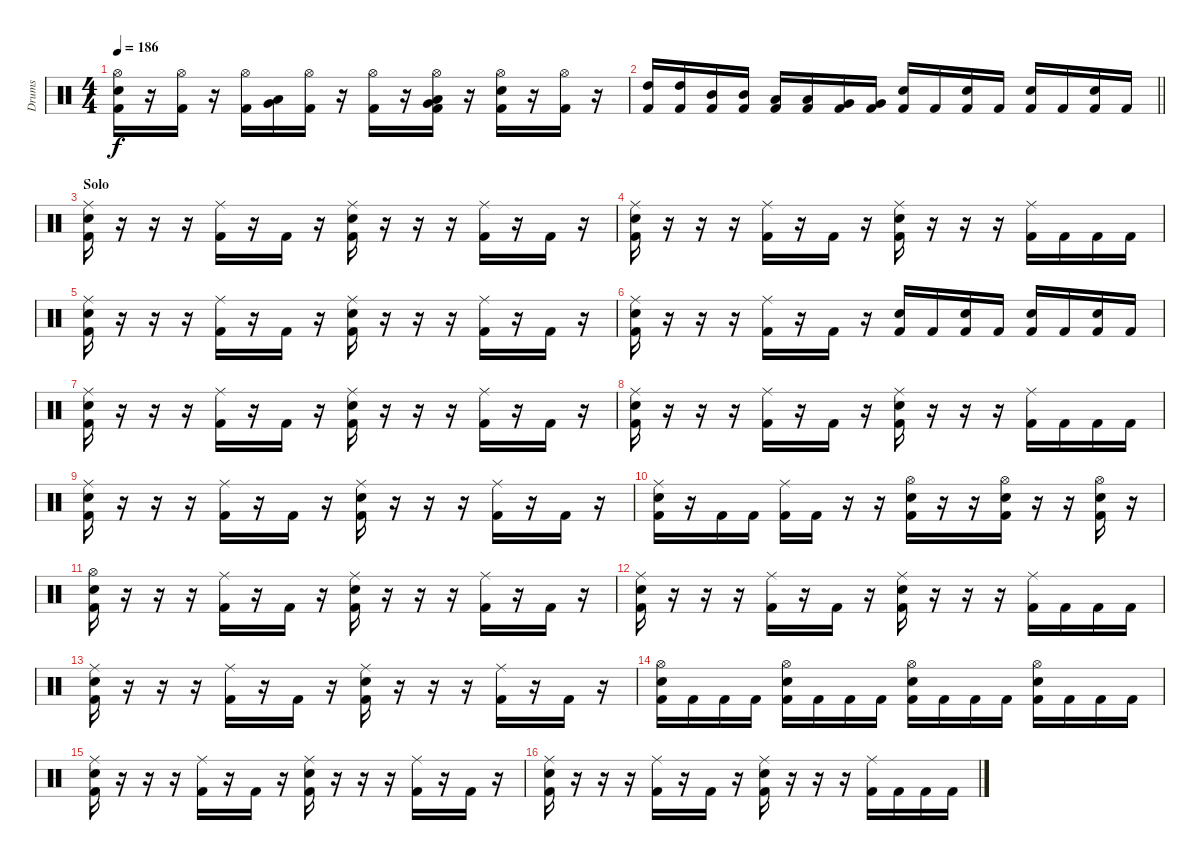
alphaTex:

\track ("Drums" "Drums") {instrument percussion}
\staff {score}
\articulation defaults
\ts (4 4)
\tempo 186
\clef neutral
\ks c
("Hi-Hat (open)" "Snare (hit) 2" "Kick (hit) 2").16{dy f} r.16 ("Hi-Hat (open)" "Kick (hit) 2").16 r.16 ("Hi-Hat (open)" "Kick (hit) 2").16 ("Low Floor Tom (hit)" "Very Low Tom (hit)").16 ("Hi-Hat (open)" "Kick (hit) 2").16 r.16 ("Hi-Hat (open)" "Kick (hit) 2").16 r.16 ("Hi-Hat (open)" "Low Floor Tom (hit)" "Very Low Tom (hit)" "Kick (hit) 2").16 r.16 ("Hi-Hat (open)" "Snare (hit) 2" "Kick (hit) 2").16 r.16 ("Hi-Hat (open)" "Kick (hit) 2").16 r.16 |
\barLineRight lightlight
("High Tom (hit)" "Kick (hit) 2").16 ("High Tom (hit)" "Kick (hit) 2").16 ("Mid Tom (hit)" "Kick (hit) 2").16 ("Mid Tom (hit)" "Kick (hit) 2").16 ("Low Tom (hit)" "Kick (hit) 2").16 ("Low Tom (hit)" "Kick (hit) 2").16 ("Very Low Tom (hit)" "Kick (hit) 2").16 ("Very Low Tom (hit)" "Kick (hit) 2").16 ("Snare (hit) 2" "Kick (hit) 2").16 "Kick (hit) 2".16 ("Snare (hit) 2" "Kick (hit) 2").16 "Kick (hit) 2".16 ("Snare (hit) 2" "Kick (hit) 2").16 "Kick (hit) 2".16 ("Snare (hit) 2" "Kick (hit) 2").16 "Kick (hit) 2".16 |
\section ("" "Solo")
("Ride (middle)" "Snare (hit) 2" "Kick (hit) 2").16 r.16 r.16 r.16 ("Ride (middle)" "Kick (hit) 2").16 r.16 "Kick (hit) 2".16 r.16 ("Ride (middle)" "Snare (hit) 2" "Kick (hit) 2").16 r.16 r.16 r.16 ("Ride (middle)" "Kick (hit) 2").16 r.16 "Kick (hit) 2".16 r.16 |
("Ride (middle)" "Snare (hit) 2" "Kick (hit) 2").16 r.16 r.16 r.16 ("Ride (middle)" "Kick (hit) 2").16 r.16 "Kick (hit) 2".16 r.16 ("Ride (middle)" "Snare (hit) 2" "Kick (hit) 2").16 r.16 r.16 r.16 ("Ride (middle)" "Kick (hit) 2").16 "Kick (hit) 2".16 "Kick (hit) 2".16 "Kick (hit) 2".16 |
("Ride (middle)" "Snare (hit) 2" "Kick (hit) 2").16 r.16 r.16 r.16 ("Ride (middle)" "Kick (hit) 2").16 r.16 "Kick (hit) 2".16 r.16 ("Ride (middle)" "Snare (hit) 2" "Kick (hit) 2").16 r.16 r.16 r.16 ("Ride (middle)" "Kick (hit) 2").16 r.16 "Kick (hit) 2".16 r.16 |
("Ride (middle)" "Snare (hit) 2" "Kick (hit) 2").16 r.16 r.16 r.16 ("Ride (middle)" "Kick (hit) 2").16 r.16 "Kick (hit) 2".16 r.16 ("Snare (hit) 2" "Kick (hit) 2").16 "Kick (hit) 2".16 ("Snare (hit) 2" "Kick (hit) 2").16 "Kick (hit) 2".16 ("Snare (hit) 2" "Kick (hit) 2").16 "Kick (hit) 2".16 ("Snare (hit) 2" "Kick (hit) 2").16 "Kick (hit) 2".16 |
("Ride (middle)" "Snare (hit) 2" "Kick (hit) 2").16 r.16 r.16 r.16 ("Ride (middle)" "Kick (hit) 2").16 r.16 "Kick (hit) 2".16 r.16 ("Ride (middle)" "Snare (hit) 2" "Kick (hit) 2").16 r.16 r.16 r.16 ("Ride (middle)" "Kick (hit) 2").16 r.16 "Kick (hit) 2".16 r.16 |
("Ride (middle)" "Snare (hit) 2" "Kick (hit) 2").16 r.16 r.16 r.16 ("Ride (middle)" "Kick (hit) 2").16 r.16 "Kick (hit) 2".16 r.16 ("Ride (middle)" "Snare (hit) 2" "Kick (hit) 2").16 r.16 r.16 r.16 ("Ride (middle)" "Kick (hit) 2").16 "Kick (hit) 2".16 "Kick (hit) 2".16 "Kick (hit) 2".16 |
("Ride (middle)" "Snare (hit) 2" "Kick (hit) 2").16 r.16 r.16 r.16 ("Ride (middle)" "Kick (hit) 2").16 r.16 "Kick (hit) 2".16 r.16 ("Ride (middle)" "Snare (hit) 2" "Kick (hit) 2").16 r.16 r.16 r.16 ("Ride (middle)" "Kick (hit) 2").16 r.16 "Kick (hit) 2".16 r.16 |
("Ride (middle)" "Snare (hit) 2" "Kick (hit) 2").16 r.16 "Kick (hit) 2".16 "Kick (hit) 2".16 ("Ride (middle)" "Kick (hit) 2").16 "Kick (hit) 2".16 r.16 r.16 ("Hi-Hat (open)" "Snare (hit) 2" "Kick (hit) 2").16 r.16 r.16 ("Hi-Hat (open)" "Snare (hit) 2" "Kick (hit) 2").16 r.16 r.16 ("Hi-Hat (open)" "Snare (hit) 2" "Kick (hit) 2").16 r.16 |
("Hi-Hat (open)" "Snare (hit) 2" "Kick (hit) 2").16 r.16 r.16 r.16 ("Ride (middle)" "Kick (hit) 2").16 r.16 "Kick (hit) 2".16 r.16 ("Ride (middle)" "Snare (hit) 2" "Kick (hit) 2").16 r.16 r.16 r.16 ("Ride (middle)" "Kick (hit) 2").16 r.16 "Kick (hit) 2".16 r.16 |
("Ride (middle)" "Snare (hit) 2" "Kick (hit) 2").16 r.16 r.16 r.16 ("Ride (middle)" "Kick (hit) 2").16 r.16 "Kick (hit) 2".16 r.16 ("Ride (middle)" "Snare (hit) 2" "Kick (hit) 2").16 r.16 r.16 r.16 ("Ride (middle)" "Kick (hit) 2").16 "Kick (hit) 2".16 "Kick (hit) 2".16 "Kick (hit) 2".16 |
("Ride (middle)" "Snare (hit) 2" "Kick (hit) 2").16 r.16 r.16 r.16 ("Ride (middle)" "Kick (hit) 2").16 r.16 "Kick (hit) 2".16 r.16 ("Ride (middle)" "Snare (hit) 2" "Kick (hit) 2").16 r.16 r.16 r.16 ("Ride (middle)" "Kick (hit) 2").16 r.16 "Kick (hit) 2".16 r.16 |
("Hi-Hat (open)" "Snare (hit) 2" "Kick (hit) 2").16 "Kick (hit) 2".16 "Kick (hit) 2".16 "Kick (hit) 2".16 ("Hi-Hat (open)" "Snare (hit) 2" "Kick (hit) 2").16 "Kick (hit) 2".16 "Kick (hit) 2".16 "Kick (hit) 2".16 ("Hi-Hat (open)" "Snare (hit) 2" "Kick (hit) 2").16 "Kick (hit) 2".16 "Kick (hit) 2".16 "Kick (hit) 2".16 ("Hi-Hat (open)" "Snare (hit) 2" "Kick (hit) 2").16 "Kick (hit) 2".16 "Kick (hit) 2".16 "Kick (hit) 2".16 |
("Ride (middle)" "Snare (hit) 2" "Kick (hit) 2").16 r.16 r.16 r.16 ("Ride (middle)" "Kick (hit) 2").16 r.16 "Kick (hit) 2".16 r.16 ("Ride (middle)" "Snare (hit) 2" "Kick (hit) 2").16 r.16 r.16 r.16 ("Ride (middle)" "Kick (hit) 2").16 r.16 "Kick (hit) 2".16 r.16 |
("Ride (middle)" "Snare (hit) 2" "Kick (hit) 2").16 r.16 r.16 r.16 ("Ride (middle)" "Kick (hit) 2").16 r.16 "Kick (hit) 2".16 r.16 ("Ride (middle)" "Snare (hit) 2" "Kick (hit) 2").16 r.16 r.16 r.16 ("Ride (middle)" "Kick (hit) 2").16 "Kick (hit) 2".16 "Kick (hit) 2".16 "Kick (hit) 2".16
